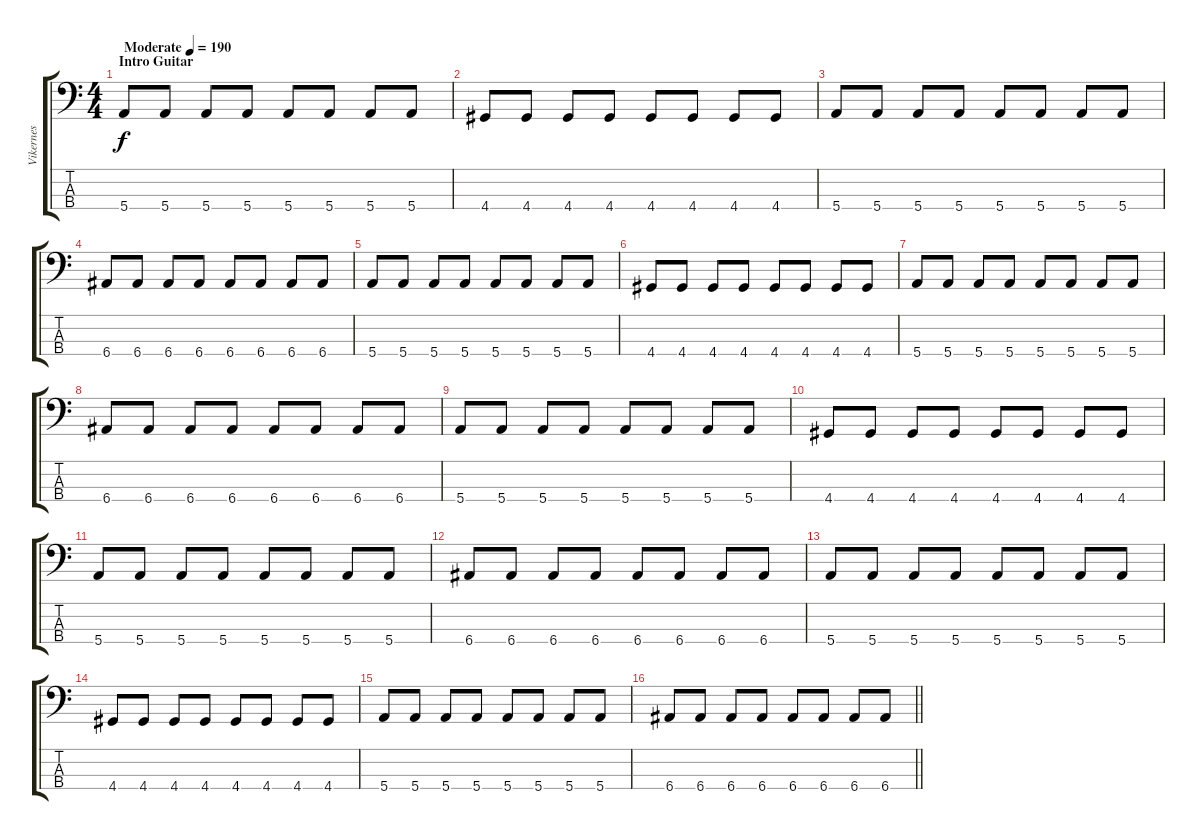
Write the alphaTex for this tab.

\track ("Vikernes" "Vikernes") {instrument electricbassfinger}
\staff {score tabs}
\tuning (G2 D2 A1 E1) {hide}
\ts (4 4)
\section ("" "Intro Guitar")
\tempo (190 "Moderate")
\clef f4
\ks c
5.4.8{dy f instrument electricbassfinger} 5.4.8 5.4.8 5.4.8 5.4.8 5.4.8 5.4.8 5.4.8 |
4.4.8 4.4.8 4.4.8 4.4.8 4.4.8 4.4.8 4.4.8 4.4.8 |
5.4.8 5.4.8 5.4.8 5.4.8 5.4.8 5.4.8 5.4.8 5.4.8 |
6.4.8 6.4.8 6.4.8 6.4.8 6.4.8 6.4.8 6.4.8 6.4.8 |
5.4.8 5.4.8 5.4.8 5.4.8 5.4.8 5.4.8 5.4.8 5.4.8 |
4.4.8 4.4.8 4.4.8 4.4.8 4.4.8 4.4.8 4.4.8 4.4.8 |
5.4.8 5.4.8 5.4.8 5.4.8 5.4.8 5.4.8 5.4.8 5.4.8 |
6.4.8 6.4.8 6.4.8 6.4.8 6.4.8 6.4.8 6.4.8 6.4.8 |
5.4.8 5.4.8 5.4.8 5.4.8 5.4.8 5.4.8 5.4.8 5.4.8 |
4.4.8 4.4.8 4.4.8 4.4.8 4.4.8 4.4.8 4.4.8 4.4.8 |
5.4.8 5.4.8 5.4.8 5.4.8 5.4.8 5.4.8 5.4.8 5.4.8 |
6.4.8 6.4.8 6.4.8 6.4.8 6.4.8 6.4.8 6.4.8 6.4.8 |
5.4.8 5.4.8 5.4.8 5.4.8 5.4.8 5.4.8 5.4.8 5.4.8 |
4.4.8 4.4.8 4.4.8 4.4.8 4.4.8 4.4.8 4.4.8 4.4.8 |
5.4.8 5.4.8 5.4.8 5.4.8 5.4.8 5.4.8 5.4.8 5.4.8 |
\barLineRight lightlight
6.4.8 6.4.8 6.4.8 6.4.8 6.4.8 6.4.8 6.4.8 6.4.8
